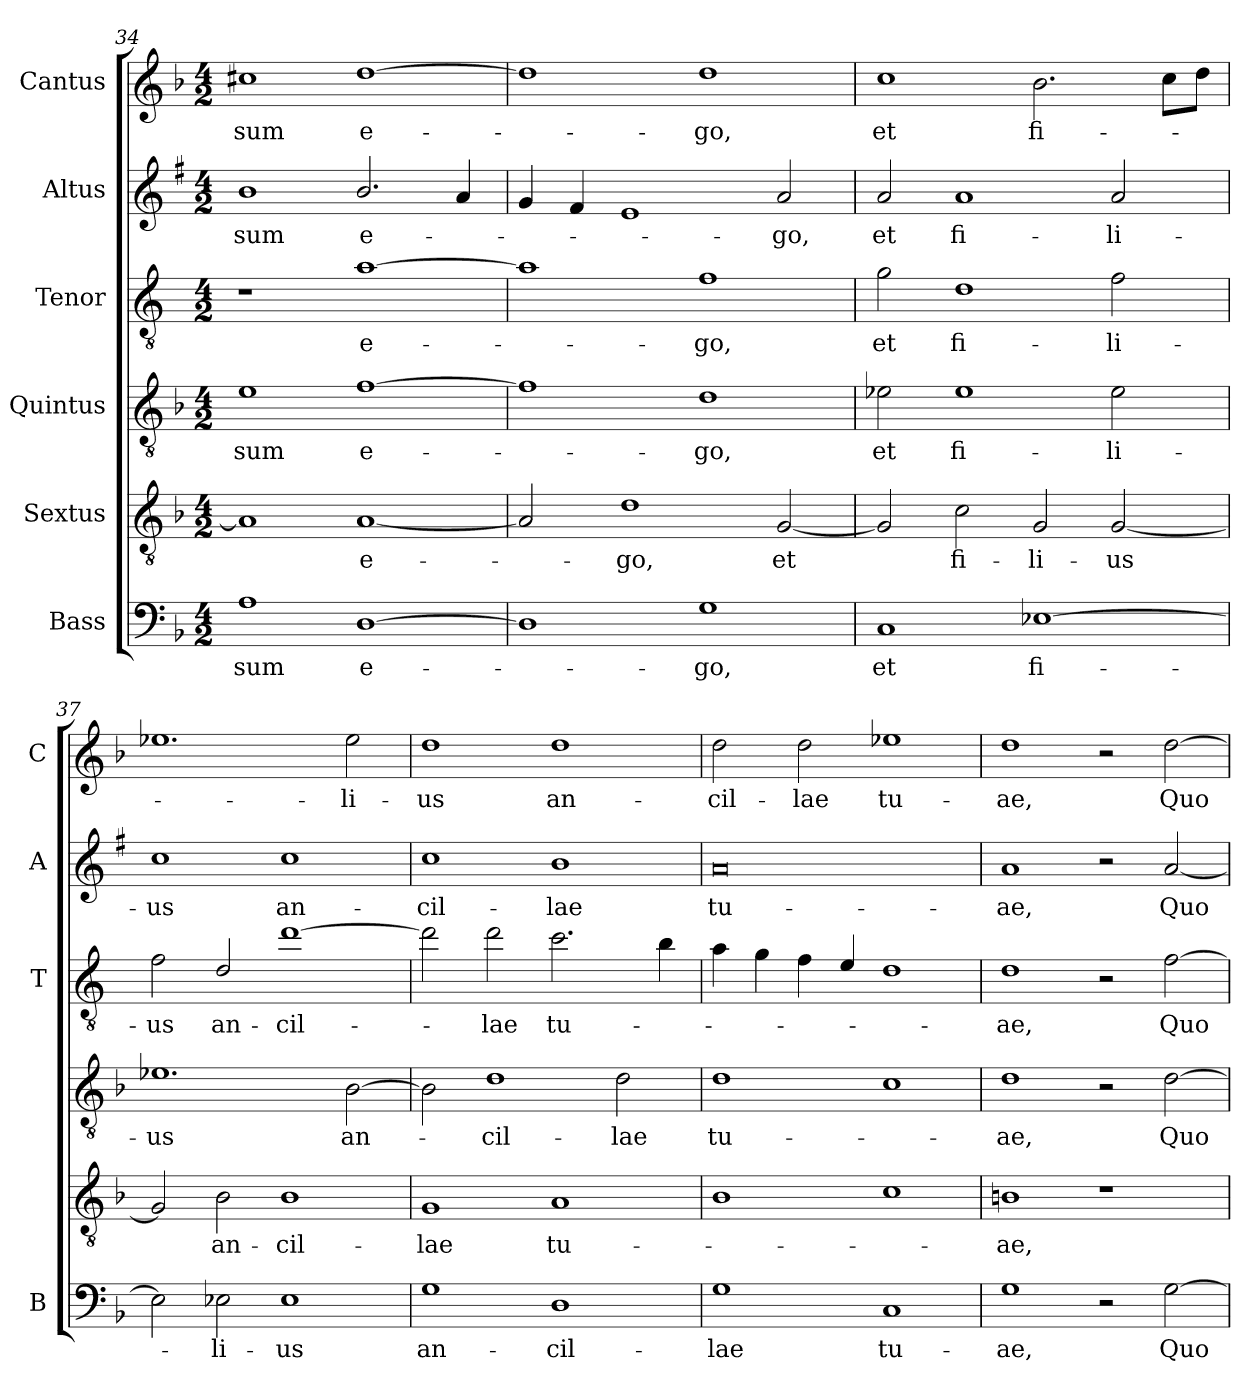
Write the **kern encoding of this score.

**kern	**text	**kern	**text	**kern	**text	**kern	**text	**kern	**text	**kern	**text
*part6	*part6	*part5	*part5	*part4	*part4	*part3	*part3	*part2	*part2	*part1	*part1
*staff6	*staff6	*staff5	*staff5	*staff4	*staff4	*staff3	*staff3	*staff2	*staff2	*staff1	*staff1
*I"Bass	*	*I"Sextus	*	*I"Quintus	*	*I"Tenor	*	*I"Altus	*	*I"Cantus	*
*I'B	*	*	*	*	*	*I'T	*	*I'A	*	*I'C	*
*clefF4	*	*clefGv2	*	*clefGv2	*	*clefGv2	*	*clefG2	*	*clefG2	*
*	*	*	*	*	*	*ITrd4c7	*	*ITrd1c2	*	*	*
*k[b-]	*	*k[b-]	*	*k[b-]	*	*k[b-]	*	*k[b-]	*	*k[b-]	*
*F:	*	*F:	*	*F:	*	*F:	*	*F:	*	*F:	*
*M4/2	*	*M4/2	*	*M4/2	*	*M4/2	*	*M4/2	*	*M4/2	*
=34	=34	=34	=34	=34	=34	=34	=34	=34	=34	=34	=34
!	!LO:LY:b	!	!	!	!LO:LY:b	!	!	!	!LO:LY:b	!	!LO:LY:b
1A	sum	1A]	.	1e	sum	1r	.	1a	sum	1cc#X	sum
!	!LO:LY:b	!	!LO:LY:b	!	!LO:LY:b	!	!LO:LY:b	!	!LO:LY:b	!	!LO:LY:b
[1D	e-	[1A	e-	[1f	e-	[1d	e-	2.a/	e-	[1dd	e-
.	.	.	.	.	.	.	.	4g/	.	.	.
!!LO:LB:g=z
=35	=35	=35	=35	=35	=35	=35	=35	=35	=35	=35	=35
1D]	.	2A/]	.	1f]	.	1d]	.	4f/	.	1dd]	.
.	.	.	.	.	.	.	.	4e/	.	.	.
!	!	!	!LO:LY:b	!	!	!	!	!	!	!	!
.	.	1d	-go,	.	.	.	.	1d	.	.	.
!	!LO:LY:b	!	!	!	!LO:LY:b	!	!LO:LY:b	!	!	!	!LO:LY:b
1G	-go,	.	.	1d	-go,	1B-	-go,	.	.	1dd	-go,
!	!	!	!LO:LY:b	!	!	!	!	!	!LO:LY:b	!	!
.	.	[2G/	et	.	.	.	.	2g/	-go,	.	.
=36	=36	=36	=36	=36	=36	=36	=36	=36	=36	=36	=36
!	!LO:LY:b	!	!	!	!LO:LY:b	!	!LO:LY:b	!	!LO:LY:b	!	!LO:LY:b
1C	et	2G/]	.	2e-X\	et	2c\	et	2g/	et	1cc	et
!	!	!	!LO:LY:b	!	!LO:LY:b	!	!LO:LY:b	!	!LO:LY:b	!	!
.	.	2c\	fi-	1e-	fi-	1G	fi-	1g	fi-	.	.
!	!LO:LY:b	!	!LO:LY:b	!	!	!	!	!	!	!	!LO:LY:b
[1E-X	fi-	2G/	-li-	.	.	.	.	.	.	2.b-\	fi-
!	!	!	!LO:LY:b	!	!LO:LY:b	!	!LO:LY:b	!	!LO:LY:b	!	!
.	.	[2G/	-us	2e-\	-li-	2B-\	-li-	2g/	-li-	.	.
.	.	.	.	.	.	.	.	.	.	8cc\L	.
.	.	.	.	.	.	.	.	.	.	8dd\J	.
=37	=37	=37	=37	=37	=37	=37	=37	=37	=37	=37	=37
!	!	!	!	!	!LO:LY:b	!	!LO:LY:b	!	!LO:LY:b	!	!
2E-\]	.	2G/]	.	1.e-X	-us	2B-\	-us	1b-	-us	1.ee-X	.
!	!LO:LY:b	!	!LO:LY:b	!	!	!	!LO:LY:b	!	!	!	!
2E-X\	-li-	2B-\	an-	.	.	2G/	an-	.	.	.	.
!	!LO:LY:b	!	!LO:LY:b	!	!	!	!LO:LY:b	!	!LO:LY:b	!	!
1E-	-us	1B-	-cil-	.	.	[1g	-cil-	1b-	an-	.	.
!	!	!	!	!	!LO:LY:b	!	!	!	!	!	!LO:LY:b
.	.	.	.	[2B-\	an-	.	.	.	.	2ee-\	-li-
=38	=38	=38	=38	=38	=38	=38	=38	=38	=38	=38	=38
!	!LO:LY:b	!	!LO:LY:b	!	!	!	!	!	!LO:LY:b	!	!LO:LY:b
1G	an-	1G	-lae	2B-\]	.	2g\]	.	1b-	-cil-	1dd	-us
!	!	!	!	!	!LO:LY:b	!	!LO:LY:b	!	!	!	!
.	.	.	.	1d	-cil-	2g\	-lae	.	.	.	.
!	!LO:LY:b	!	!LO:LY:b	!	!	!	!LO:LY:b	!	!LO:LY:b	!	!LO:LY:b
1D	-cil-	1A	tu-	.	.	2.f\	tu-	1a	-lae	1dd	an-
!	!	!	!	!	!LO:LY:b	!	!	!	!	!	!
.	.	.	.	2d\	-lae	.	.	.	.	.	.
.	.	.	.	.	.	4e\	.	.	.	.	.
=39	=39	=39	=39	=39	=39	=39	=39	=39	=39	=39	=39
!	!LO:LY:b	!	!	!	!LO:LY:b	!	!	!	!LO:LY:b	!	!LO:LY:b
1G	-lae	1B-	.	1d	tu-	4d\	.	0g	tu-	2dd\	-cil-
.	.	.	.	.	.	4c\	.	.	.	.	.
!	!	!	!	!	!	!	!	!	!	!	!LO:LY:b
.	.	.	.	.	.	4B-\	.	.	.	2dd\	-lae
.	.	.	.	.	.	4A/	.	.	.	.	.
!	!LO:LY:b	!	!	!	!	!	!	!	!	!	!LO:LY:b
1C	tu-	1c	.	1c	.	1G	.	.	.	1ee-X	tu-
!!LO:PB:g=z
=40	=40	=40	=40	=40	=40	=40	=40	=40	=40	=40	=40
!	!LO:LY:b	!	!LO:LY:b	!	!LO:LY:b	!	!LO:LY:b	!	!LO:LY:b	!	!LO:LY:b
1G	-ae,	1Bn	-ae,	1d	-ae,	1G	-ae,	1g	-ae,	1dd	-ae,
2r	.	1r	.	2r	.	2r	.	2r	.	2r	.
!	!LO:LY:b	!	!	!	!LO:LY:b	!	!LO:LY:b	!	!LO:LY:b	!	!LO:LY:b
[2G\	Quo-	.	.	[2d\	Quo-	[2B-\	Quo-	[2g/	Quo-	[2dd\	Quo-
=	=	=	=	=	=	=	=	=	=	=	=
*-	*-	*-	*-	*-	*-	*-	*-	*-	*-	*-	*-
